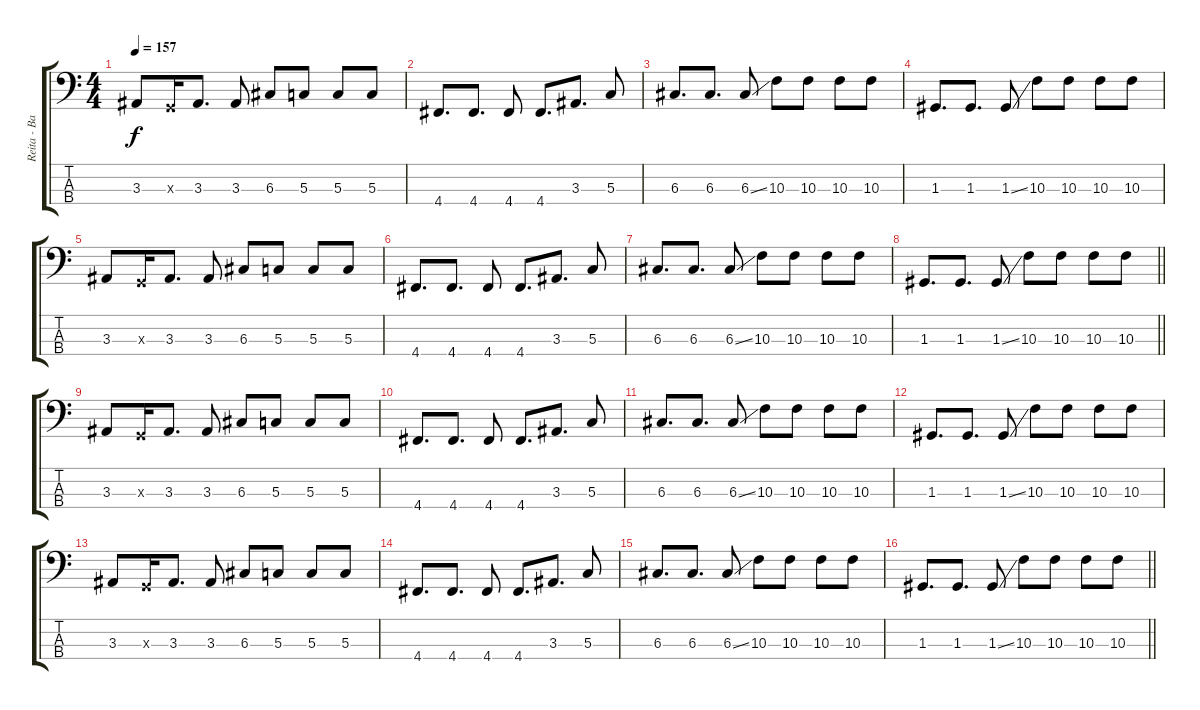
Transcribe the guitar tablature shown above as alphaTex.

\track ("Reita - Bass" "Reita - Ba") {instrument electricbasspick}
\staff {score tabs}
\tuning (F2 C2 G1 D1) {hide}
\ts (4 4)
\section ("" "")
\tempo 157
\clef f4
\ks c
3.3.8{dy f} 0.3{x}.16 3.3.8{d} 3.3.8 6.3.8 5.3.8 5.3.8 5.3.8 |
4.4.8{d} 4.4.8{d} 4.4.8 4.4.8{d} 3.3.8{d} 5.3.8 |
6.3.8{d} 6.3.8{d} 6.3{ss}.8 10.3.8 10.3.8 10.3.8 10.3.8 |
1.3.8{d} 1.3.8{d} 1.3{ss}.8 10.3.8 10.3.8 10.3.8 10.3.8 |
3.3.8 0.3{x}.16 3.3.8{d} 3.3.8 6.3.8 5.3.8 5.3.8 5.3.8 |
4.4.8{d} 4.4.8{d} 4.4.8 4.4.8{d} 3.3.8{d} 5.3.8 |
6.3.8{d} 6.3.8{d} 6.3{ss}.8 10.3.8 10.3.8 10.3.8 10.3.8 |
\barLineRight lightlight
1.3.8{d} 1.3.8{d} 1.3{ss}.8 10.3.8 10.3.8 10.3.8 10.3.8 |
\section ("" "")
3.3.8 0.3{x}.16 3.3.8{d} 3.3.8 6.3.8 5.3.8 5.3.8 5.3.8 |
4.4.8{d} 4.4.8{d} 4.4.8 4.4.8{d} 3.3.8{d} 5.3.8 |
6.3.8{d} 6.3.8{d} 6.3{ss}.8 10.3.8 10.3.8 10.3.8 10.3.8 |
1.3.8{d} 1.3.8{d} 1.3{ss}.8 10.3.8 10.3.8 10.3.8 10.3.8 |
3.3.8 0.3{x}.16 3.3.8{d} 3.3.8 6.3.8 5.3.8 5.3.8 5.3.8 |
4.4.8{d} 4.4.8{d} 4.4.8 4.4.8{d} 3.3.8{d} 5.3.8 |
6.3.8{d} 6.3.8{d} 6.3{ss}.8 10.3.8 10.3.8 10.3.8 10.3.8 |
\barLineRight lightlight
1.3.8{d} 1.3.8{d} 1.3{ss}.8 10.3.8 10.3.8 10.3.8 10.3.8
